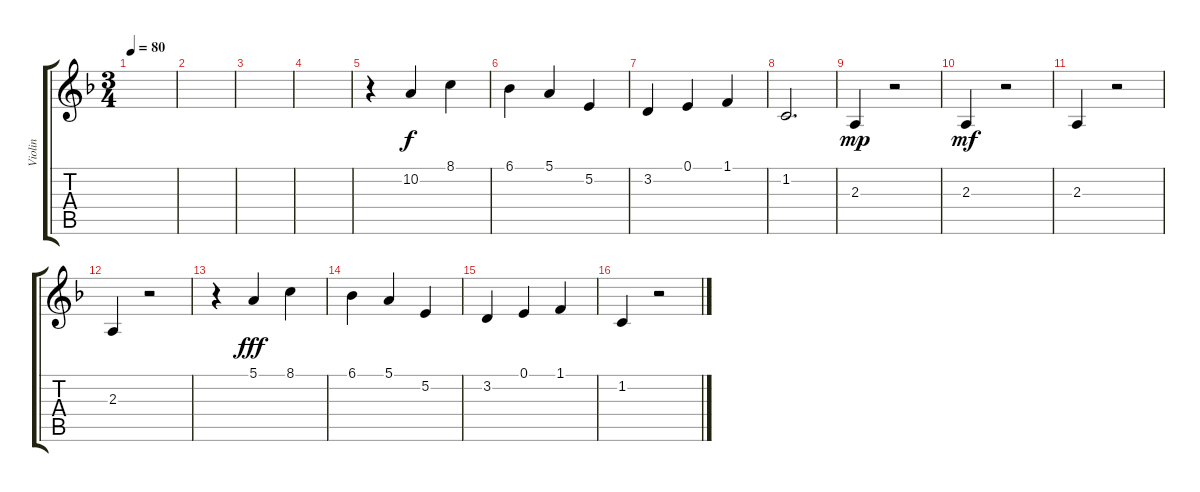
\track ("Violin" "Violin") {instrument violin}
\staff {score tabs}
\tuning (E4 B3 G3 D3 A2 E2) {hide}
\ts (3 4)
\tempo 80
\clef g2
\ks f
|
|
|
|
r.4 10.2.4 8.1.4 |
6.1.4 5.1.4 5.2.4 |
3.2.4 0.1.4 1.1.4 |
1.2.2{d} |
2.3.4{dy mp} r.2 |
2.3.4{dy mf} r.2 |
2.3.4 r.2 |
2.3.4 r.2 |
r.4 5.1.4{dy fff} 8.1.4 |
6.1.4 5.1.4 5.2.4 |
3.2.4 0.1.4 1.1.4 |
1.2.4 r.2
